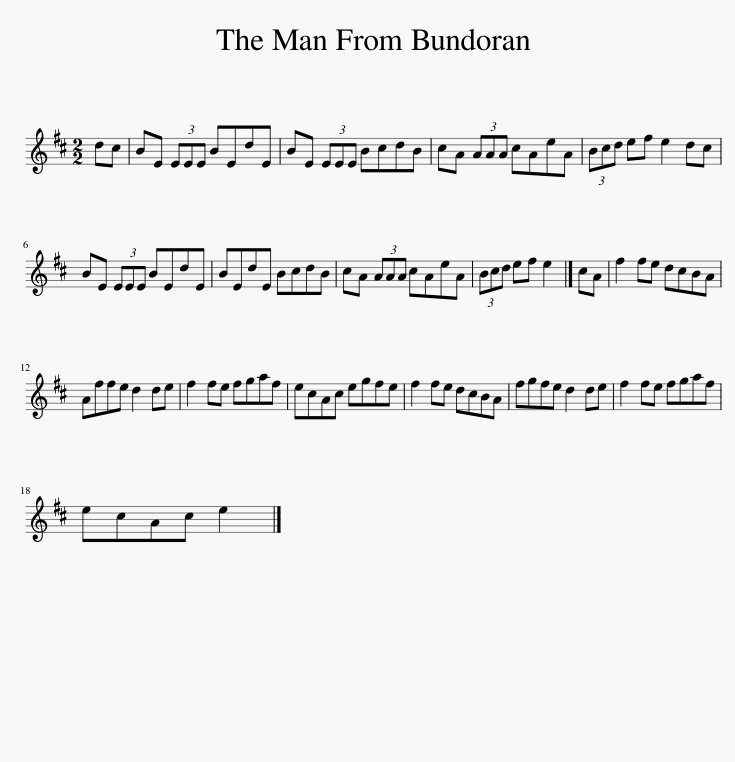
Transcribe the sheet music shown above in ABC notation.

X:1
L:1/8
M:2/2
I:linebreak $
K:D
V:1 treble
V:1
 dc | BE (3EEE BEdE | BE (3EEE BcdB | cA (3AAA cAeA | (3Bcd ef e2 dc |$ %5
 BE (3EEE BEdE | BEdE BcdB | cA (3AAA cAeA | (3Bcd ef e2 |] cA | %10
 f2 fe dcBA |$ Affe d2 de | f2 fe fgaf | ecAc egfe | f2 fe dcBA | %15
 fgfe d2 de | f2 fe fgaf |$ ecAc e2 |] %18
